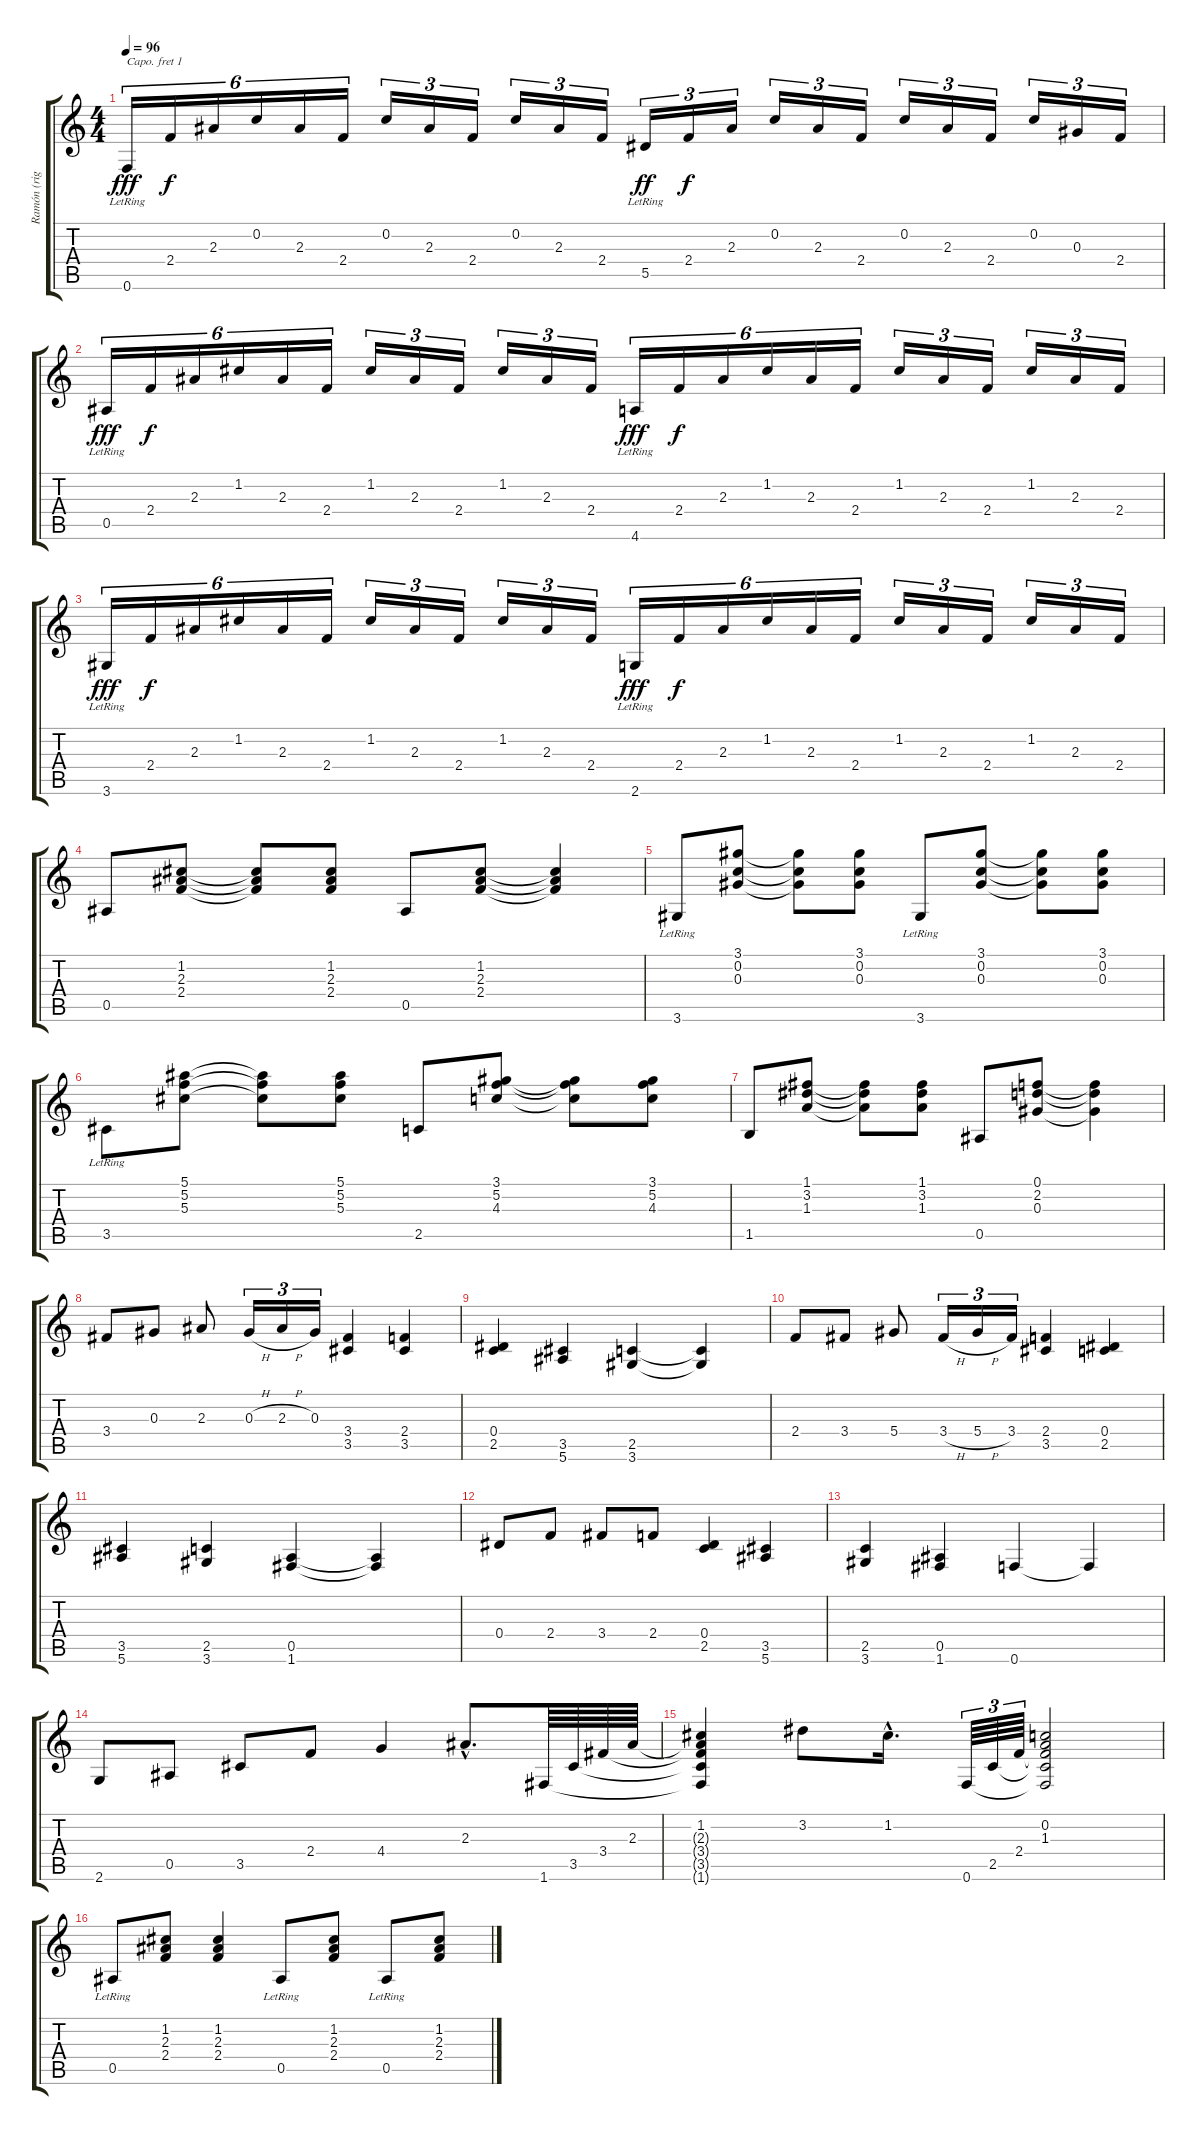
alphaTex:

\track ("Ramón (right channel)" "Ramón (rig") {instrument acousticguitarnylon}
\staff {score tabs}
\capo 1
\tuning (E4 B3 G3 D3 A2 E2) {hide}
\ts (4 4)
\tempo 96
\clef g2
\ks c
0.6{lr}.16{tu (6 4) dy fff} 2.4.16{tu (6 4) dy f} 2.3.16{tu (6 4)} 0.2.16{tu (6 4)} 2.3.16{tu (6 4)} 2.4.16{tu (6 4)} 0.2.16{tu (3 2)} 2.3.16{tu (3 2)} 2.4.16{tu (3 2)} 0.2.16{tu (3 2)} 2.3.16{tu (3 2)} 2.4.16{tu (3 2)} 5.5{lr}.16{tu (3 2) dy ff} 2.4.16{tu (3 2) dy f} 2.3.16{tu (3 2)} 0.2.16{tu (3 2)} 2.3.16{tu (3 2)} 2.4.16{tu (3 2)} 0.2.16{tu (3 2)} 2.3.16{tu (3 2)} 2.4.16{tu (3 2)} 0.2.16{tu (3 2)} 0.3.16{tu (3 2)} 2.4.16{tu (3 2)} |
0.5{lr}.16{tu (6 4) dy fff} 2.4.16{tu (6 4) dy f} 2.3.16{tu (6 4)} 1.2.16{tu (6 4)} 2.3.16{tu (6 4)} 2.4.16{tu (6 4)} 1.2.16{tu (3 2)} 2.3.16{tu (3 2)} 2.4.16{tu (3 2)} 1.2.16{tu (3 2)} 2.3.16{tu (3 2)} 2.4.16{tu (3 2)} 4.6{lr}.16{tu (6 4) dy fff} 2.4.16{tu (6 4) dy f} 2.3.16{tu (6 4)} 1.2.16{tu (6 4)} 2.3.16{tu (6 4)} 2.4.16{tu (6 4)} 1.2.16{tu (3 2)} 2.3.16{tu (3 2)} 2.4.16{tu (3 2)} 1.2.16{tu (3 2)} 2.3.16{tu (3 2)} 2.4.16{tu (3 2)} |
3.6{lr}.16{tu (6 4) dy fff} 2.4.16{tu (6 4) dy f} 2.3.16{tu (6 4)} 1.2.16{tu (6 4)} 2.3.16{tu (6 4)} 2.4.16{tu (6 4)} 1.2.16{tu (3 2)} 2.3.16{tu (3 2)} 2.4.16{tu (3 2)} 1.2.16{tu (3 2)} 2.3.16{tu (3 2)} 2.4.16{tu (3 2)} 2.6{lr}.16{tu (6 4) dy fff} 2.4.16{tu (6 4) dy f} 2.3.16{tu (6 4)} 1.2.16{tu (6 4)} 2.3.16{tu (6 4)} 2.4.16{tu (6 4)} 1.2.16{tu (3 2)} 2.3.16{tu (3 2)} 2.4.16{tu (3 2)} 1.2.16{tu (3 2)} 2.3.16{tu (3 2)} 2.4.16{tu (3 2)} |
0.5.8 (1.2 2.3 2.4).8 (1.2{t} 2.3{t} 2.4{t}).8 (1.2 2.3 2.4).8 0.5.8 (1.2 2.3 2.4).8 (1.2{t} 2.3{t} 2.4{t}).4 |
3.6{lr}.8 (3.1 0.2 0.3).8 (3.1{t} 0.2{t} 0.3{t}).8 (3.1 0.2 0.3).8 3.6{lr}.8 (3.1 0.2 0.3).8 (3.1{t} 0.2{t} 0.3{t}).8 (3.1 0.2 0.3).8 |
3.5{lr}.8 (5.1 5.2 5.3).8 (5.1{t} 5.2{t} 5.3{t}).8 (5.1 5.2 5.3).8 2.5.8 (3.1 5.2 4.3).8 (3.1{t} 5.2{t} 4.3{t}).8 (3.1 5.2 4.3).8 |
1.5.8 (1.1 3.2 1.3).8 (1.1{t} 3.2{t} 1.3{t}).8 (1.1 3.2 1.3).8 0.5.8 (0.1 2.2 0.3).8 (0.1{t} 2.2{t} 0.3{t}).4 |
3.4.8 0.3.8 2.3.8 0.3{h}.16{tu (3 2)} 2.3{h}.16{tu (3 2)} 0.3.16{tu (3 2)} (3.4 3.5).4 (2.4 3.5).4 |
(0.4 2.5).4 (3.5 5.6).4 (2.5 3.6).4 (2.5{t} 3.6{t}).4 |
2.4.8 3.4.8 5.4.8 3.4{h}.16{tu (3 2)} 5.4{h}.16{tu (3 2)} 3.4.16{tu (3 2)} (2.4 3.5).4 (0.4 2.5).4 |
(3.5 5.6).4 (2.5 3.6).4 (0.5 1.6).4 (0.5{t} 1.6{t}).4 |
0.4.8 2.4.8 3.4.8 2.4.8 (0.4 2.5).4 (3.5 5.6).4 |
(2.5 3.6).4 (0.5 1.6).4 0.6.4 0.6{t}.4 |
2.6.8 0.5.8 3.5.8 2.4.8 4.4.4 2.3{hac}.8{d} 1.6.64 3.5.64 3.4.64 2.3.64 |
(1.2 2.3{t} 3.4{t} 3.5{t} 1.6{t}).4 3.2.8 1.2{hac}.16{d} 0.6.64{tu (3 2)} 2.5.64{tu (3 2)} 2.4.64{tu (3 2)} (0.2 1.3 2.4{t} 2.5{t} 0.6{t}).2 |
0.5{lr}.8 (1.2 2.3 2.4).8 (1.2 2.3 2.4).4 0.5{lr}.8 (1.2 2.3 2.4).8 0.5{lr}.8 (1.2 2.3 2.4).8
